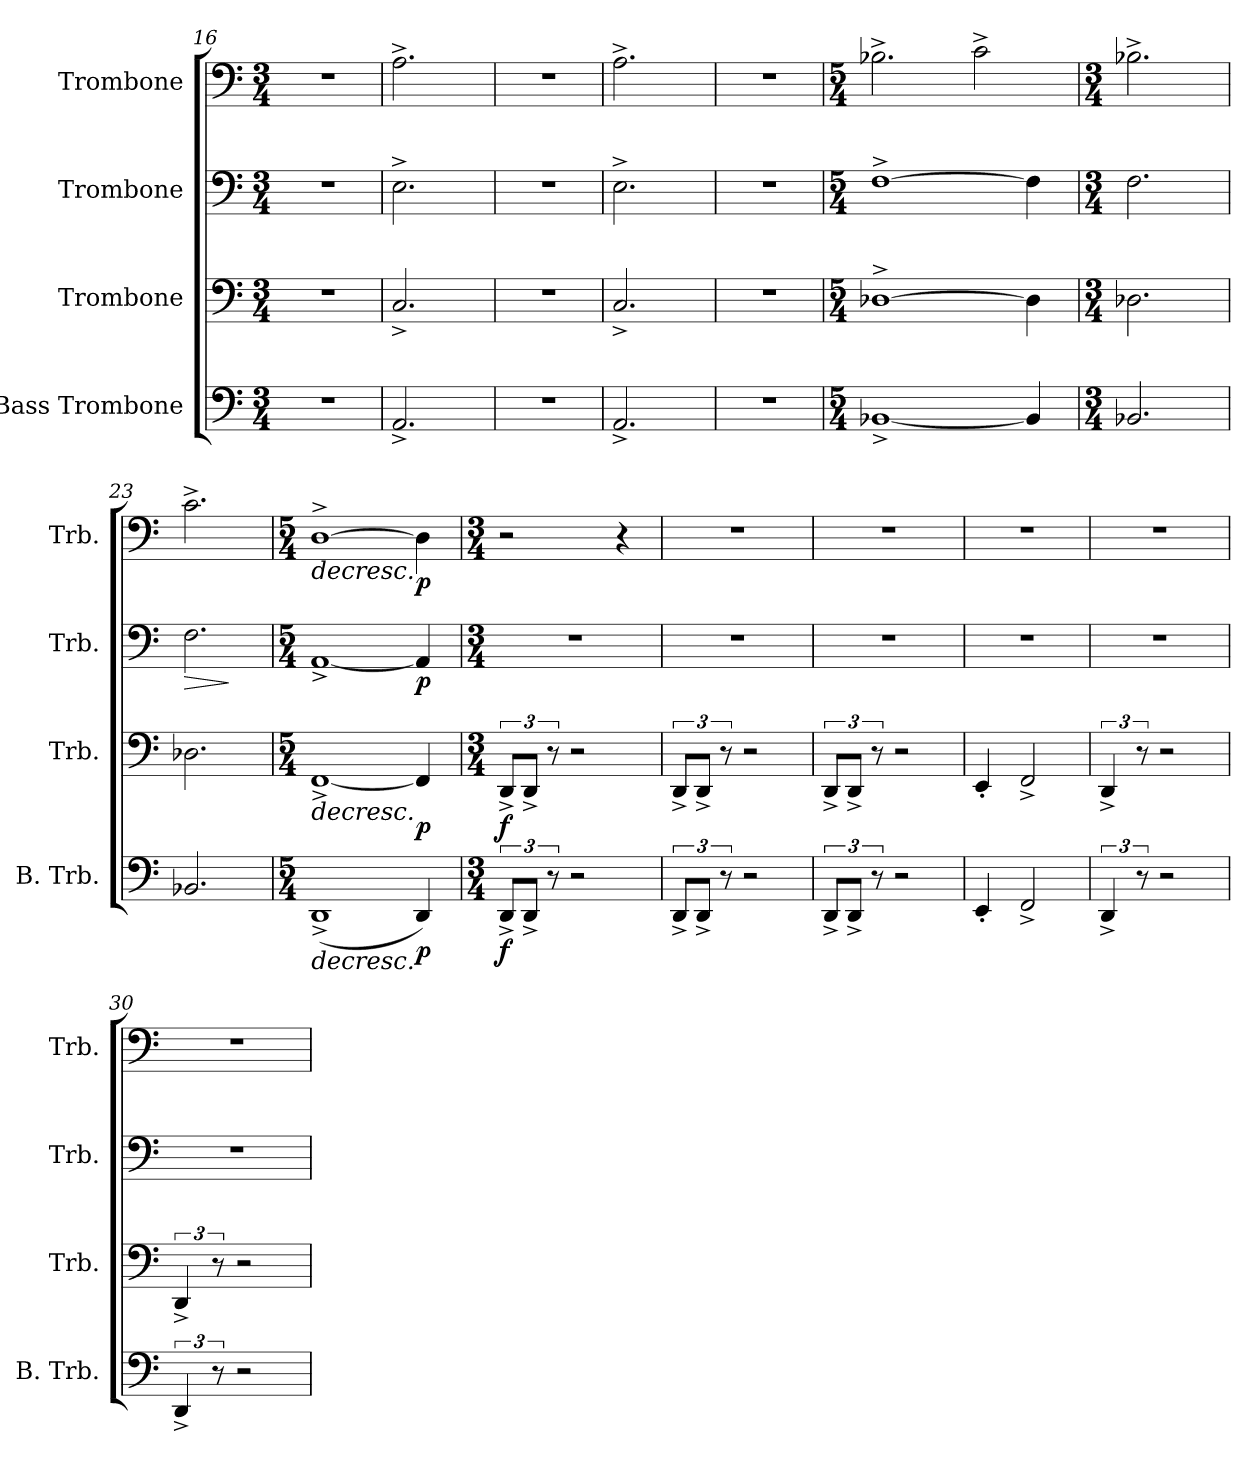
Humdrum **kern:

**kern	**dynam	**kern	**dynam	**kern	**dynam	**kern	**dynam
*part4	*part4	*part3	*part3	*part2	*part2	*part1	*part1
*staff4	*staff4	*staff3	*staff3	*staff2	*staff2	*staff1	*staff1
*I"Bass Trombone	*	*I"Trombone	*	*I"Trombone	*	*I"Trombone	*
*I'B. Trb.	*	*I'Trb.	*	*I'Trb.	*	*I'Trb.	*
*clefF4	*	*clefF4	*	*clefF4	*	*clefF4	*
*k[]	*	*k[]	*	*k[]	*	*k[]	*
*C:	*	*C:	*	*C:	*	*C:	*
*M3/4	*	*M3/4	*	*M3/4	*	*M3/4	*
=16	=16	=16	=16	=16	=16	=16	=16
2.r	.	2.r	.	2.r	.	2.r	.
!!LO:LB:g=z
=17	=17	=17	=17	=17	=17	=17	=17
2.AA^/	.	2.C^/	.	2.E^\	.	2.A^\	.
=18	=18	=18	=18	=18	=18	=18	=18
2.r	.	2.r	.	2.r	.	2.r	.
=19	=19	=19	=19	=19	=19	=19	=19
2.AA^/	.	2.C^/	.	2.E^\	.	2.A^\	.
=20	=20	=20	=20	=20	=20	=20	=20
2.r	.	2.r	.	2.r	.	2.r	.
=21	=21	=21	=21	=21	=21	=21	=21
*M5/4	*	*M5/4	*	*M5/4	*	*M5/4	*
[1BB-X^	.	[1D-X^	.	[1F^	.	2.B-X^\	.
.	.	.	.	.	.	2c^\	.
4BB-/]	.	4D-\]	.	4F\]	.	.	.
=22	=22	=22	=22	=22	=22	=22	=22
*M3/4	*	*M3/4	*	*M3/4	*	*M3/4	*
2.BB-X/	.	2.D-X\	.	2.F\	.	2.B-X^\	.
=23	=23	=23	=23	=23	=23	=23	=23
!	!	!	!	!	!LO:HP:b	!	!
2.BB-X/	.	2.D-X\	.	2.F\	>	2.c^\	.
.	.	.	.	.	]	.	.
=24	=24	=24	=24	=24	=24	=24	=24
*M5/4	*	*M5/4	*	*M5/4	*	*M5/4	*
!	!LO:HP:b	!	!LO:HP:b	!	!	!	!LO:HP:b
(1DD^	>	[1FF^	>	[1AA^	.	[1D^	>
!	!LO:DY:b	!	!LO:DY:b	!	!LO:DY:b	!	!LO:DY:b
4DD/)	p	4FF/]	p	4AA/]	p	4D\]	p
.	]	.	]	.	.	.	]
=25	=25	=25	=25	=25	=25	=25	=25
*M3/4	*	*M3/4	*	*M3/4	*	*M3/4	*
!	!LO:DY:b	!	!LO:DY:b	!	!	!	!
12DD^/L	f	12DD^/L	f	2.r	.	2r	.
12DD^/J	.	12DD^/J	.	.	.	.	.
12r	.	12r	.	.	.	.	.
2r	.	2r	.	.	.	.	.
.	.	.	.	.	.	4r	.
=26	=26	=26	=26	=26	=26	=26	=26
12DD^/L	.	12DD^/L	.	2.r	.	2.r	.
12DD^/J	.	12DD^/J	.	.	.	.	.
12r	.	12r	.	.	.	.	.
2r	.	2r	.	.	.	.	.
!!LO:PB:g=z
=27	=27	=27	=27	=27	=27	=27	=27
12DD^/L	.	12DD^/L	.	2.r	.	2.r	.
12DD^/J	.	12DD^/J	.	.	.	.	.
12r	.	12r	.	.	.	.	.
2r	.	2r	.	.	.	.	.
=28	=28	=28	=28	=28	=28	=28	=28
4EE'/	.	4EE'/	.	2.r	.	2.r	.
2FF^/	.	2FF^/	.	.	.	.	.
=29	=29	=29	=29	=29	=29	=29	=29
6DD^/	.	6DD^/	.	2.r	.	2.r	.
12r	.	12r	.	.	.	.	.
2r	.	2r	.	.	.	.	.
=30	=30	=30	=30	=30	=30	=30	=30
6DD^/	.	6DD^/	.	2.r	.	2.r	.
12r	.	12r	.	.	.	.	.
2r	.	2r	.	.	.	.	.
=	=	=	=	=	=	=	=
*-	*-	*-	*-	*-	*-	*-	*-
